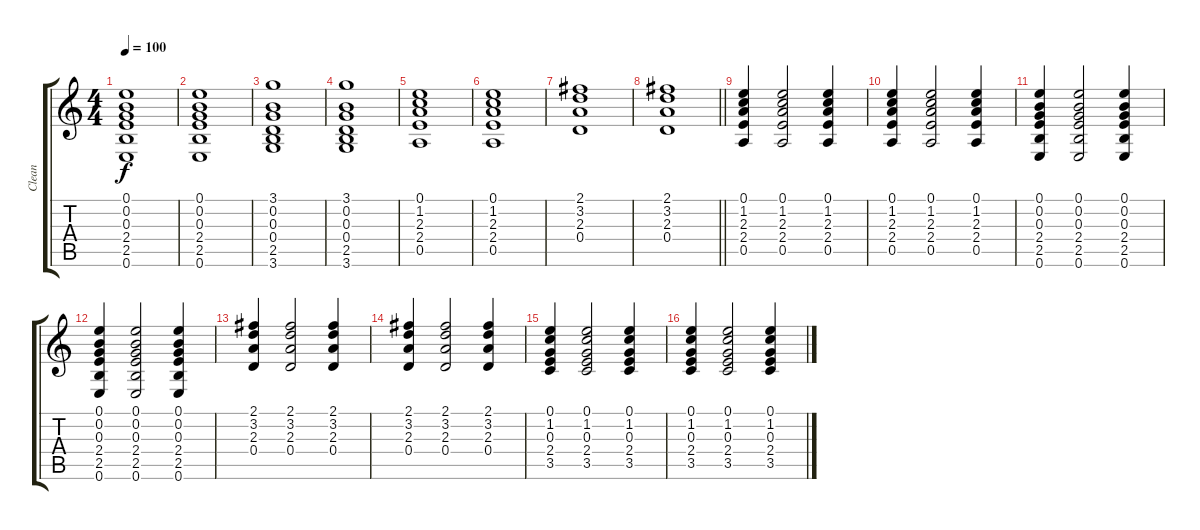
\track ("Clean" "Clean") {instrument electricguitarclean}
\staff {score tabs}
\tuning (E4 B3 G3 D3 A2 E2) {hide}
\ts (4 4)
\tempo 100
\clef g2
\ks c
(0.1 0.2 0.3 2.4 2.5 0.6).1{dy f} |
(0.1 0.2 0.3 2.4 2.5 0.6).1 |
(3.1 0.2 0.3 0.4 2.5 3.6).1 |
(3.1 0.2 0.3 0.4 2.5 3.6).1 |
(0.1 1.2 2.3 2.4 0.5).1 |
(0.1 1.2 2.3 2.4 0.5).1 |
(2.1 3.2 2.3 0.4).1 |
\barLineRight lightlight
(2.1 3.2 2.3 0.4).1 |
(0.1 1.2 2.3 2.4 0.5).4 (0.1 1.2 2.3 2.4 0.5).2 (0.1 1.2 2.3 2.4 0.5).4 |
(0.1 1.2 2.3 2.4 0.5).4 (0.1 1.2 2.3 2.4 0.5).2 (0.1 1.2 2.3 2.4 0.5).4 |
(0.1 0.2 0.3 2.4 2.5 0.6).4 (0.1 0.2 0.3 2.4 2.5 0.6).2 (0.1 0.2 0.3 2.4 2.5 0.6).4 |
(0.1 0.2 0.3 2.4 2.5 0.6).4 (0.1 0.2 0.3 2.4 2.5 0.6).2 (0.1 0.2 0.3 2.4 2.5 0.6).4 |
(2.1 3.2 2.3 0.4).4 (2.1 3.2 2.3 0.4).2 (2.1 3.2 2.3 0.4).4 |
(2.1 3.2 2.3 0.4).4 (2.1 3.2 2.3 0.4).2 (2.1 3.2 2.3 0.4).4 |
(0.1 1.2 0.3 2.4 3.5).4 (0.1 1.2 0.3 2.4 3.5).2 (0.1 1.2 0.3 2.4 3.5).4 |
(0.1 1.2 0.3 2.4 3.5).4 (0.1 1.2 0.3 2.4 3.5).2 (0.1 1.2 0.3 2.4 3.5).4
